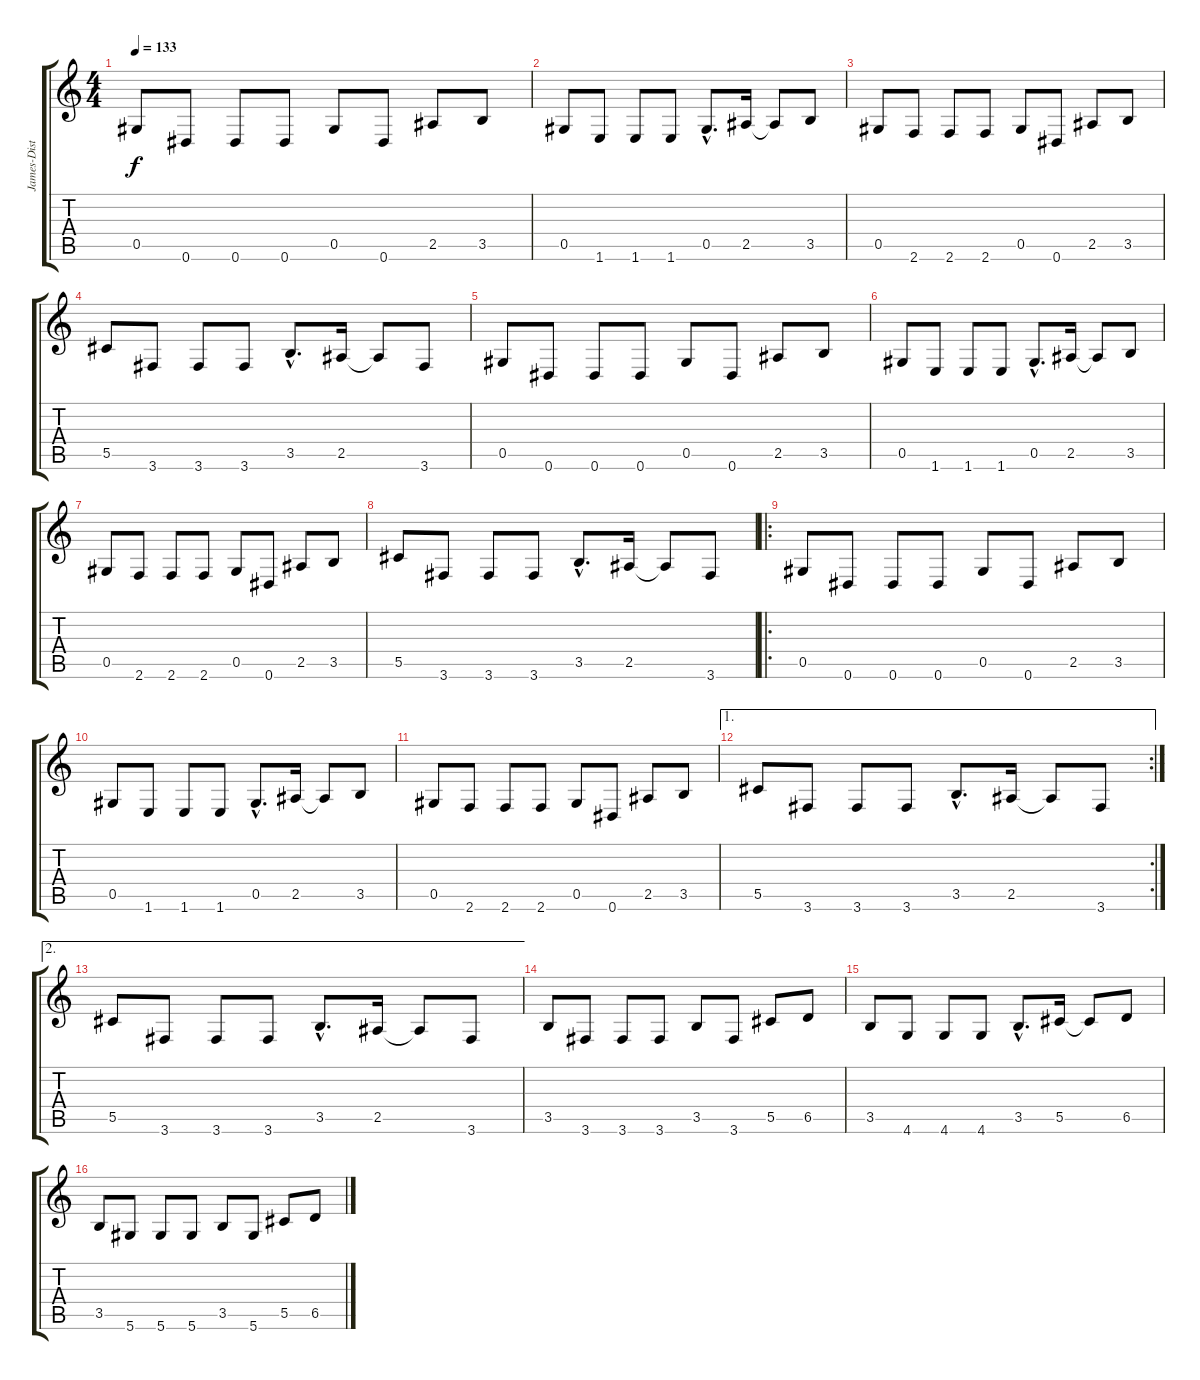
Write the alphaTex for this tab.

\track ("James-Dist" "James-Dist") {instrument distortionguitar}
\staff {score tabs}
\tuning (Eb4 Bb3 Gb3 Db3 Ab2 Eb2) {hide}
\ts (4 4)
\tempo 133
\clef g2
\ks c
0.5.8{dy f} 0.6.8 0.6.8 0.6.8 0.5.8 0.6.8 2.5.8 3.5.8 |
0.5.8 1.6.8 1.6.8 1.6.8 0.5{hac}.8{d} 2.5.16 2.5{t}.8 3.5.8 |
0.5.8 2.6.8 2.6.8 2.6.8 0.5.8 0.6.8 2.5.8 3.5.8 |
5.5.8 3.6.8 3.6.8 3.6.8 3.5{hac}.8{d} 2.5.16 2.5{t}.8 3.6.8 |
0.5.8 0.6.8 0.6.8 0.6.8 0.5.8 0.6.8 2.5.8 3.5.8 |
0.5.8 1.6.8 1.6.8 1.6.8 0.5{hac}.8{d} 2.5.16 2.5{t}.8 3.5.8 |
0.5.8 2.6.8 2.6.8 2.6.8 0.5.8 0.6.8 2.5.8 3.5.8 |
5.5.8 3.6.8 3.6.8 3.6.8 3.5{hac}.8{d} 2.5.16 2.5{t}.8 3.6.8 |
\ro
0.5.8 0.6.8 0.6.8 0.6.8 0.5.8 0.6.8 2.5.8 3.5.8 |
0.5.8 1.6.8 1.6.8 1.6.8 0.5{hac}.8{d} 2.5.16 2.5{t}.8 3.5.8 |
0.5.8 2.6.8 2.6.8 2.6.8 0.5.8 0.6.8 2.5.8 3.5.8 |
\ae 1
\rc 2
5.5.8 3.6.8 3.6.8 3.6.8 3.5{hac}.8{d} 2.5.16 2.5{t}.8 3.6.8 |
\ae 2
5.5.8 3.6.8 3.6.8 3.6.8 3.5{hac}.8{d} 2.5.16 2.5{t}.8 3.6.8 |
3.5.8 3.6.8 3.6.8 3.6.8 3.5.8 3.6.8 5.5.8 6.5.8 |
3.5.8 4.6.8 4.6.8 4.6.8 3.5{hac}.8{d} 5.5.16 5.5{t}.8 6.5.8 |
3.5.8 5.6.8 5.6.8 5.6.8 3.5.8 5.6.8 5.5.8 6.5.8
